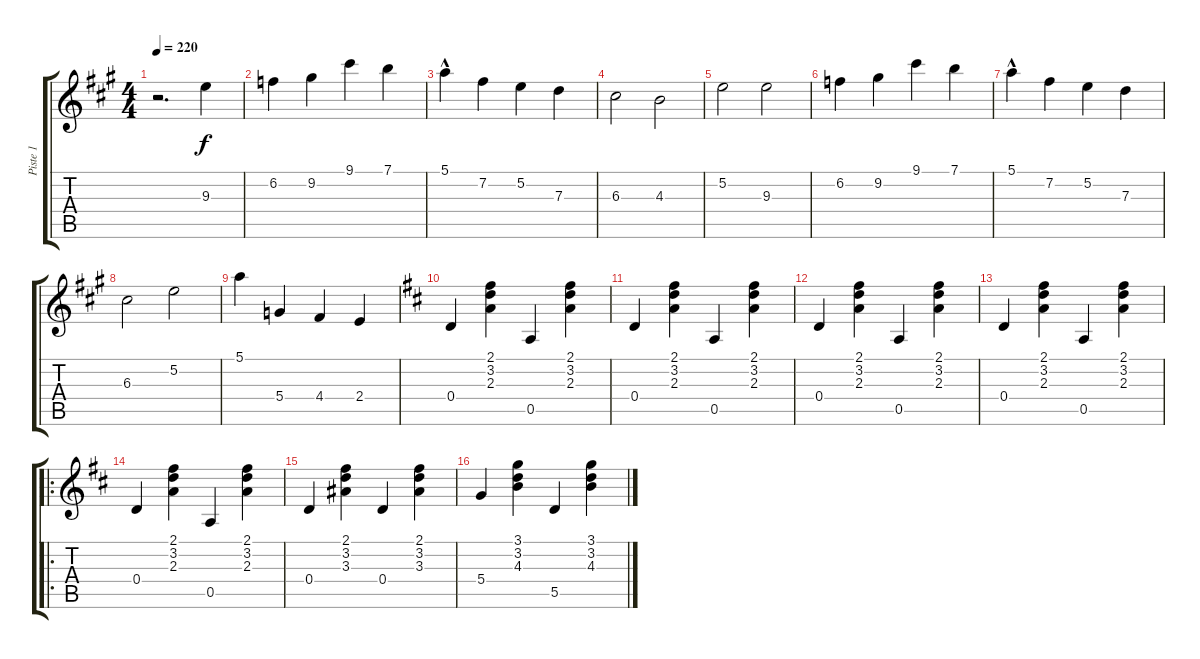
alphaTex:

\track ("Piste 1" "Piste 1") {instrument acousticguitarnylon}
\staff {score tabs}
\tuning (E4 B3 G3 D3 A2 E2) {hide}
\ts (4 4)
\tempo 220
\clef g2
\ks a
r.2{d dy f instrument acousticguitarnylon} 9.3.4 |
6.2.4 9.2.4 9.1.4 7.1.4 |
5.1{hac}.4 7.2.4 5.2.4 7.3.4 |
6.3.2 4.3.2 |
5.2.2 9.3.2 |
6.2.4 9.2.4 9.1.4 7.1.4 |
5.1{hac}.4 7.2.4 5.2.4 7.3.4 |
6.3.2 5.2.2 |
5.1.4 5.4.4 4.4.4 2.4.4 |
\ks d
0.4.4 (2.1 3.2 2.3).4 0.5.4 (2.1 3.2 2.3).4 |
0.4.4 (2.1 3.2 2.3).4 0.5.4 (2.1 3.2 2.3).4 |
0.4.4 (2.1 3.2 2.3).4 0.5.4 (2.1 3.2 2.3).4 |
0.4.4 (2.1 3.2 2.3).4 0.5.4 (2.1 3.2 2.3).4 |
\ro
0.4.4 (2.1 3.2 2.3).4 0.5.4 (2.1 3.2 2.3).4 |
0.4.4 (2.1 3.2 3.3).4 0.4.4 (2.1 3.2 3.3).4 |
5.4.4 (3.1 3.2 4.3).4 5.5.4 (3.1 3.2 4.3).4
